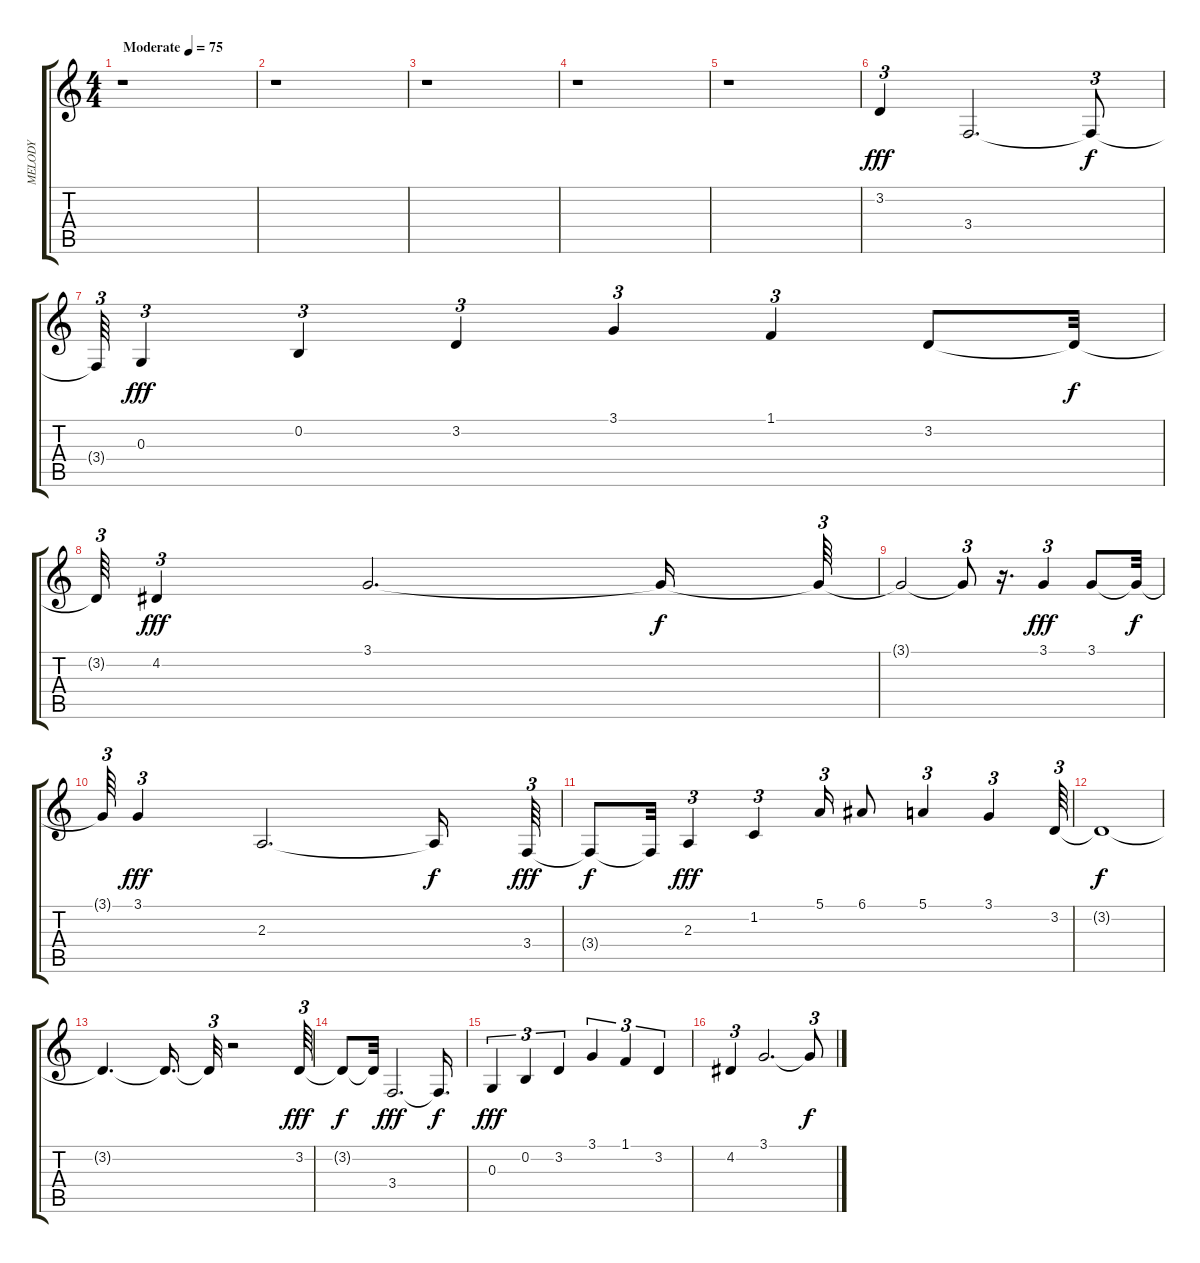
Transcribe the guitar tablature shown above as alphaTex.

\track ("MELODY" "MELODY") {instrument flute}
\staff {score tabs}
\tuning (E4 B3 G3 D3 A2 E2) {hide}
\ts (4 4)
\tempo (75 "Moderate")
\clef g2
\ks c
r.1{dy fff instrument flute} |
r.1 |
r.1 |
r.1 |
r.1 |
3.2.4{tu (3 2)} 3.4.2{d} 3.4{t}.8{tu (3 2) dy f} |
3.4{t}.64{tu (3 2)} 0.3.4{tu (3 2) dy fff} 0.2.4{tu (3 2)} 3.2.4{tu (3 2)} 3.1.4{tu (3 2)} 1.1.4{tu (3 2)} 3.2.8 3.2{t}.32{dy f} |
3.2{t}.64{tu (3 2)} 4.2.4{tu (3 2) dy fff} 3.1.2{d} 3.1{t}.16{dy f} 3.1{t}.64{tu (3 2)} |
3.1{t}.2 3.1{t}.8{tu (3 2)} r.16{d} 3.1.4{tu (3 2) dy fff} 3.1.8 3.1{t}.32{dy f} |
3.1{t}.64{tu (3 2)} 3.1.4{tu (3 2) dy fff} 2.3.2{d} 2.3{t}.16{dy f} 3.4.64{tu (3 2) dy fff} |
3.4{t}.8{dy f} 3.4{t}.32 2.3.4{tu (3 2) dy fff} 1.2.4{tu (3 2)} 5.1.16{tu (3 2)} 6.1.8 5.1.4{tu (3 2)} 3.1.4{tu (3 2)} 3.2.64{tu (3 2)} |
3.2{t}.1{dy f} |
3.2{t}.4{d} 3.2{t}.16{d} 3.2{t}.32{tu (3 2)} r.2 3.2.64{tu (3 2) dy fff} |
3.2{t}.8{dy f} 3.2{t}.32 3.4.2{d dy fff} 3.4{t}.16{d dy f} |
0.3.4{tu (3 2) dy fff} 0.2.4{tu (3 2)} 3.2.4{tu (3 2)} 3.1.4{tu (3 2)} 1.1.4{tu (3 2)} 3.2.4{tu (3 2)} |
4.2.4{tu (3 2)} 3.1.2{d} 3.1{t}.8{tu (3 2) dy f}
